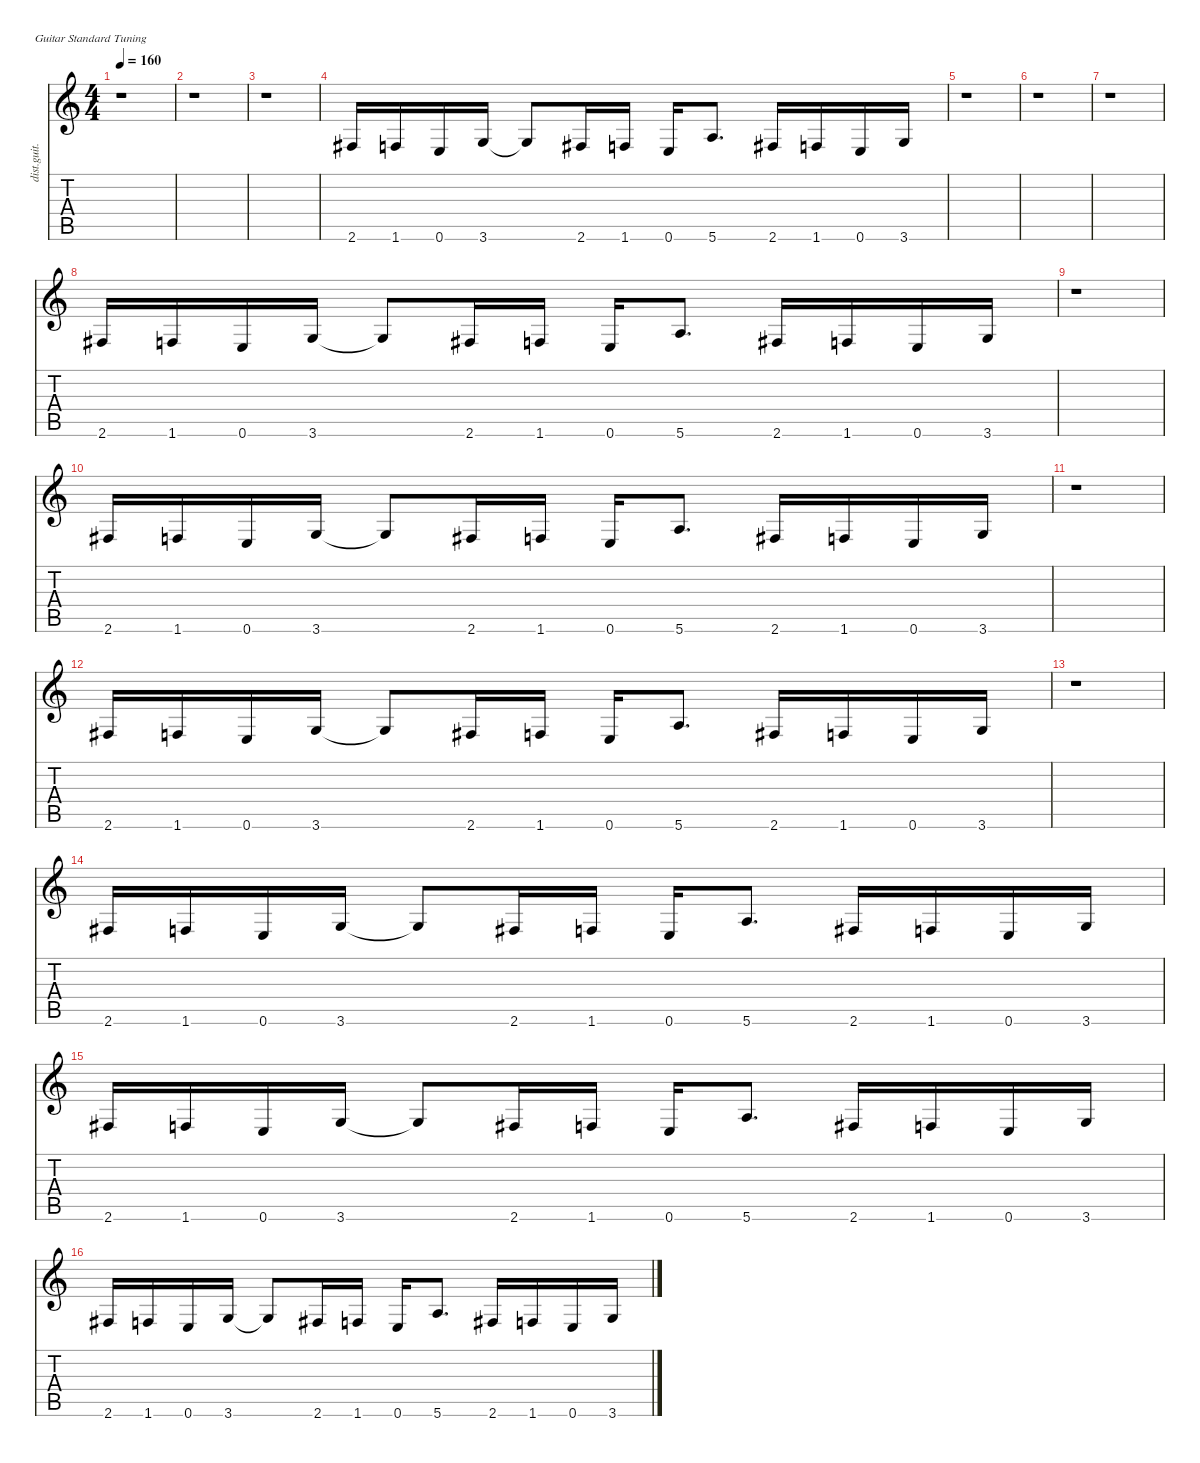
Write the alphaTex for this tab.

\defaultSystemsLayout 4
\hideDynamics
\bracketExtendMode nobrackets
\track ("Friedman" "dist.guit.") {instrument distortionguitar}
\staff {score tabs}
\tuning (E4 B3 G3 D3 A2 E2)
\ts (4 4)
\beaming (8 2 2 2 2)
\tempo 160
\clef g2
\ks c
r.1{dy f instrument distortionguitar} |
r.1 |
r.1 |
2.6{acc #}.16 1.6.16 0.6.16 3.6.16 3.6{t}.8 2.6{acc #}.16 1.6.16 0.6.16 5.6.8{d} 2.6{acc #}.16 1.6.16 0.6.16 3.6.16 |
r.1 |
r.1 |
r.1 |
2.6{acc #}.16 1.6.16 0.6.16 3.6.16 3.6{t}.8 2.6{acc #}.16 1.6.16 0.6.16 5.6.8{d} 2.6{acc #}.16 1.6.16 0.6.16 3.6.16 |
r.1 |
2.6{acc #}.16 1.6.16 0.6.16 3.6.16 3.6{t}.8 2.6{acc #}.16 1.6.16 0.6.16 5.6.8{d} 2.6{acc #}.16 1.6.16 0.6.16 3.6.16 |
r.1 |
2.6{acc #}.16 1.6.16 0.6.16 3.6.16 3.6{t}.8 2.6{acc #}.16 1.6.16 0.6.16 5.6.8{d} 2.6{acc #}.16 1.6.16 0.6.16 3.6.16 |
r.1 |
2.6{acc #}.16 1.6.16 0.6.16 3.6.16 3.6{t}.8 2.6{acc #}.16 1.6.16 0.6.16 5.6.8{d} 2.6{acc #}.16 1.6.16 0.6.16 3.6.16 |
2.6{acc #}.16 1.6.16 0.6.16 3.6.16 3.6{t}.8 2.6{acc #}.16 1.6.16 0.6.16 5.6.8{d} 2.6{acc #}.16 1.6.16 0.6.16 3.6.16 |
2.6{acc #}.16 1.6.16 0.6.16 3.6.16 3.6{t}.8 2.6{acc #}.16 1.6.16 0.6.16 5.6.8{d} 2.6{acc #}.16 1.6.16 0.6.16 3.6.16
